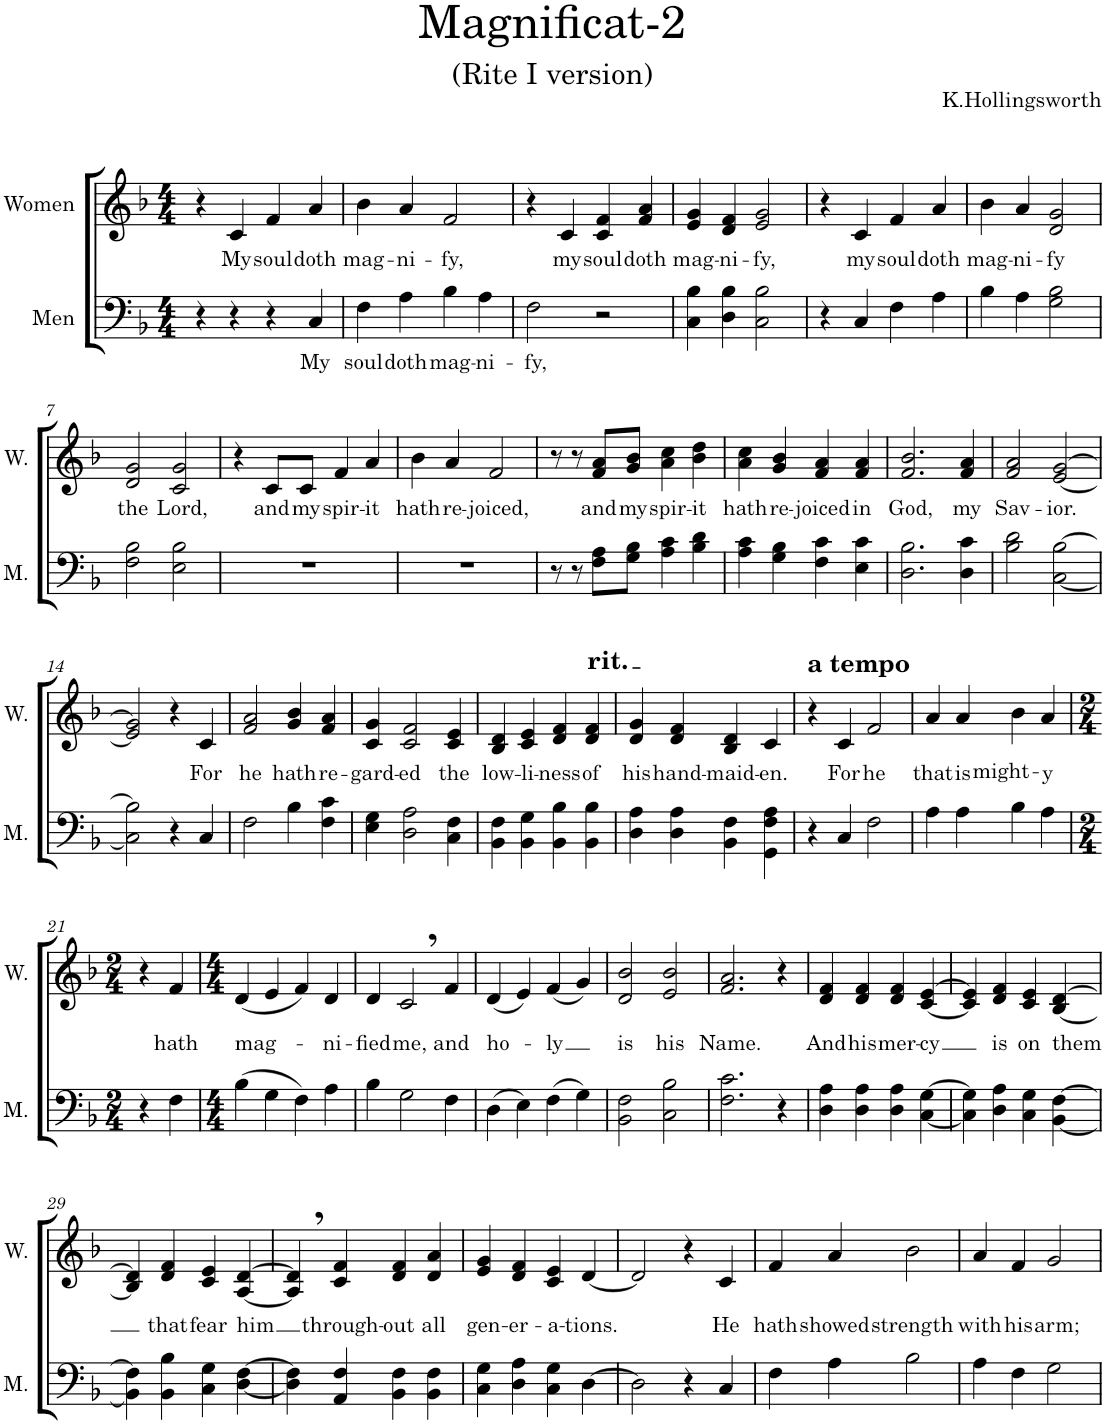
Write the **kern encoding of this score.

**kern	**text	**kern	**text
*part2	*part2	*part1	*part1
*staff2	*staff2	*staff1	*staff1
*I"Men	*	*I"Women	*
*I'M.	*	*I'W.	*
*clefF4	*	*clefG2	*
*k[b-]	*	*k[b-]	*
*M4/4	*	*M4/4	*
=1	=1	=1	=1
4r	.	4r	.
!	!	!	!LO:LY:b
4r	.	4c/	My
!	!	!	!LO:LY:b
4r	.	4f/	soul
!	!LO:LY:b	!	!LO:LY:b
4C/	My	4a/	doth
=2	=2	=2	=2
!	!LO:LY:b	!	!LO:LY:b
4F\	soul	4b-\	mag-
!	!LO:LY:b	!	!LO:LY:b
4A\	doth	4a/	-ni-
!	!LO:LY:b	!	!LO:LY:b
4B-\	mag-	2f/	-fy,
!	!LO:LY:b	!	!
4A\	-ni-	.	.
=3	=3	=3	=3
!	!LO:LY:b	!	!
2F\	-fy,	4r	.
!	!	!	!LO:LY:b
.	.	4c/	my
!	!	!	!LO:LY:b
2r	.	4c/ 4f/	soul
!	!	!	!LO:LY:b
.	.	4f/ 4a/	doth
=4	=4	=4	=4
!	!	!	!LO:LY:b
4C\ 4B-\	.	4e/ 4g/	mag-
!	!	!	!LO:LY:b
4D\ 4B-\	.	4d/ 4f/	-ni-
!	!	!	!LO:LY:b
2C\ 2B-\	.	2e/ 2g/	-fy,
=5	=5	=5	=5
4r	.	4r	.
!	!	!	!LO:LY:b
4C/	.	4c/	my
!	!	!	!LO:LY:b
4F\	.	4f/	soul
!	!	!	!LO:LY:b
4A\	.	4a/	doth
=6	=6	=6	=6
!	!	!	!LO:LY:b
4B-\	.	4b-\	mag-
!	!	!	!LO:LY:b
4A\	.	4a/	-ni-
!	!	!	!LO:LY:b
2G\ 2B-\	.	2d/ 2g/	-fy
!!LO:LB:g=z
=7	=7	=7	=7
!	!	!	!LO:LY:b
2F\ 2B-\	.	2d/ 2g/	the
!	!	!	!LO:LY:b
2E\ 2B-\	.	2c/ 2g/	Lord,
=8	=8	=8	=8
1r	.	4r	.
!	!	!	!LO:LY:b
.	.	8c/L	and
!	!	!	!LO:LY:b
.	.	8c/J	my
!	!	!	!LO:LY:b
.	.	4f/	spir-
!	!	!	!LO:LY:b
.	.	4a/	-it
=9	=9	=9	=9
!	!	!	!LO:LY:b
1r	.	4b-\	hath
!	!	!	!LO:LY:b
.	.	4a/	re-
!	!	!	!LO:LY:b
.	.	2f/	-joiced,
=10	=10	=10	=10
8r	.	8r	.
8r	.	8r	.
!	!	!	!LO:LY:b
8F\ 8A\L	.	8f/ 8a/L	and
!	!	!	!LO:LY:b
8G\ 8B-\J	.	8g/ 8b-/J	my
!	!	!	!LO:LY:b
4A\ 4c\	.	4a\ 4cc\	spir-
!	!	!	!LO:LY:b
4B-\ 4d\	.	4b-\ 4dd\	-it
=11	=11	=11	=11
!	!	!	!LO:LY:b
4A\ 4c\	.	4a\ 4cc\	hath
!	!	!	!LO:LY:b
4G\ 4B-\	.	4g/ 4b-/	re-
!	!	!	!LO:LY:b
4F\ 4c\	.	4f/ 4a/	-joiced
!	!	!	!LO:LY:b
4E\ 4c\	.	4f/ 4a/	in
=12	=12	=12	=12
!	!	!	!LO:LY:b
2.D\ 2.B-\	.	2.f/ 2.b-/	God,
!	!	!	!LO:LY:b
4D\ 4c\	.	4f/ 4a/	my
=13	=13	=13	=13
!	!	!	!LO:LY:b
2B-\ 2d\	.	2f/ 2a/	Sav-
!	!	!	!LO:LY:b
[2C\ [2B-\	.	[2e/ [2g/	-ior.
!!LO:LB:g=z
=14	=14	=14	=14
2C\] 2B-\]	.	2e/] 2g/]	.
4r	.	4r	.
!	!	!	!LO:LY:b
4C/	.	4c/	For
=15	=15	=15	=15
!	!	!	!LO:LY:b
2F\	.	2f/ 2a/	he
!	!	!	!LO:LY:b
4B-\	.	4g/ 4b-/	hath
!	!	!	!LO:LY:b
4F\ 4c\	.	4f/ 4a/	re-
=16	=16	=16	=16
!	!	!	!LO:LY:b
4E\ 4G\	.	4c/ 4g/	-gard-
!	!	!	!LO:LY:b
2D\ 2A\	.	2c/ 2f/	-ed
!	!	!	!LO:LY:b
4C\ 4F\	.	4c/ 4e/	the
=17	=17	=17	=17
!	!	!	!LO:LY:b
4BB-\ 4F\	.	4B-/ 4d/	low-
!	!	!	!LO:LY:b
4BB-\ 4G\	.	4c/ 4e/	-li-
!	!	!	!LO:LY:b
4BB-\ 4B-\	.	4d/ 4f/	-ness
!	!	!LO:TX:a:t=rit.	!
!	!	!	!LO:LY:b
4BB-\ 4B-\	.	4d/ 4f/	of
=18	=18	=18	=18
!	!	!	!LO:LY:b
4D\ 4A\	.	4d/ 4g/	his
!	!	!	!LO:LY:b
4D\ 4A\	.	4d/ 4f/	hand-
!	!	!	!LO:LY:b
4BB-\ 4F\	.	4B-/ 4d/	-maid-
!	!	!	!LO:LY:b
4GG\ 4F\ 4A\	.	4c/	-en.
=19	=19	=19	=19
!	!	!LO:TX:a:B:t=a tempo	!
4r	.	4r	.
!	!	!	!LO:LY:b
4C/	.	4c/	For
!	!	!	!LO:LY:b
2F\	.	2f/	he
=20	=20	=20	=20
!	!	!	!LO:LY:b
4A\	.	4a/	that
!	!	!	!LO:LY:b
4A\	.	4a/	is
!	!	!	!LO:LY:b
4B-\	.	4b-\	might-
!	!	!	!LO:LY:b
4A\	.	4a/	-y
!!LO:LB:g=z
=21	=21	=21	=21
*M2/4	*	*M2/4	*
4r	.	4r	.
!	!	!	!LO:LY:b
4F\	.	4f/	hath
=22	=22	=22	=22
*M4/4	*	*M4/4	*
!	!	!	!LO:LY:b
(4B-\	.	(4d/	mag-
4G\	.	4e/	.
4F\)	.	4f/)	.
!	!	!	!LO:LY:b
4A\	.	4d/	-ni-
=23	=23	=23	=23
!	!	!	!LO:LY:b
4B-\	.	4d/	-fied
!	!	!	!LO:LY:b
2G\	.	2c,/	me,
!	!	!	!LO:LY:b
4F\	.	4f/	and
=24	=24	=24	=24
!	!	!	!LO:LY:b
(4D\	.	(4d/	ho-
4E\)	.	4e/)	.
!	!	!	!LO:LY:b
(4F\	.	(4f/	-ly
4G\)	.	4g/)	.
=25	=25	=25	=25
!	!	!	!LO:LY:b
2BB-\ 2F\	.	2d/ 2b-/	is
!	!	!	!LO:LY:b
2C\ 2B-\	.	2e/ 2b-/	his
=26	=26	=26	=26
!	!	!	!LO:LY:b
2.F\ 2.c\	.	2.f/ 2.a/	Name.
4r	.	4r	.
=27	=27	=27	=27
!	!	!	!LO:LY:b
4D\ 4A\	.	4d/ 4f/	And
!	!	!	!LO:LY:b
4D\ 4A\	.	4d/ 4f/	his
!	!	!	!LO:LY:b
4D\ 4A\	.	4d/ 4f/	mer-
!	!	!	!LO:LY:b
[4C\ [4G\	.	[4c/ [4e/	-cy
=28	=28	=28	=28
4C\] 4G\]	.	4c/] 4e/]	.
!	!	!	!LO:LY:b
4D\ 4A\	.	4d/ 4f/	is
!	!	!	!LO:LY:b
4C\ 4G\	.	4c/ 4e/	on
!	!	!	!LO:LY:b
[4BB-\ [4F\	.	[4B-/ [4d/	them
!!LO:LB:g=z
=29	=29	=29	=29
4BB-\] 4F\]	.	4B-/] 4d/]	.
!	!	!	!LO:LY:b
4BB-\ 4B-\	.	4d/ 4f/	that
!	!	!	!LO:LY:b
4C\ 4G\	.	4c/ 4e/	fear
!	!	!	!LO:LY:b
[4D\ [4F\	.	[4A/ [4d/	him
=30	=30	=30	=30
4D\] 4F\]	.	4A/], 4d/],	.
!	!	!	!LO:LY:b
4AA/ 4F/	.	4c/ 4f/	through-
!	!	!	!LO:LY:b
4BB-\ 4F\	.	4d/ 4f/	-out
!	!	!	!LO:LY:b
4BB-\ 4F\	.	4d/ 4a/	all
=31	=31	=31	=31
!	!	!	!LO:LY:b
4C\ 4G\	.	4e/ 4g/	gen-
!	!	!	!LO:LY:b
4D\ 4A\	.	4d/ 4f/	-er-
!	!	!	!LO:LY:b
4C\ 4G\	.	4c/ 4e/	-a-
!	!	!	!LO:LY:b
[4D\	.	[4d/	-tions.
=32	=32	=32	=32
2D\]	.	2d/]	.
4r	.	4r	.
!	!	!	!LO:LY:b
4C/	.	4c/	He
=33	=33	=33	=33
!	!	!	!LO:LY:b
4F\	.	4f/	hath
!	!	!	!LO:LY:b
4A\	.	4a/	showed
!	!	!	!LO:LY:b
2B-\	.	2b-\	strength
=34	=34	=34	=34
!	!	!	!LO:LY:b
4A\	.	4a/	with
!	!	!	!LO:LY:b
4F\	.	4f/	his
!	!	!	!LO:LY:b
2G\	.	2g/	arm;
=	=	=	=
*-	*-	*-	*-
